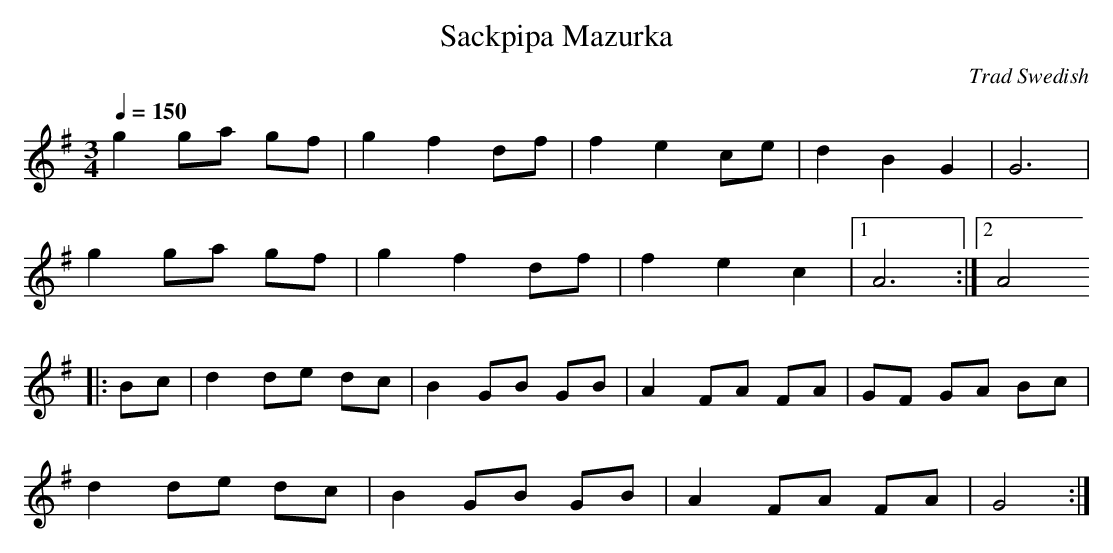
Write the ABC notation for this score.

X:1
T:Sackpipa Mazurka
C:Trad Swedish
L:1/8
M:3/4
Q:1/4=150
K:G major
g2ga gf|g2f2df|f2e2ce|d2B2G2|G6|
g2ga gf|g2f2df|f2e2c2|[1A6:|[2A4
|:Bc|d2de dc|B2GB GB|A2FA FA|GF GA Bc|
d2de dc|B2GB GB|A2FA FA|G4:|
